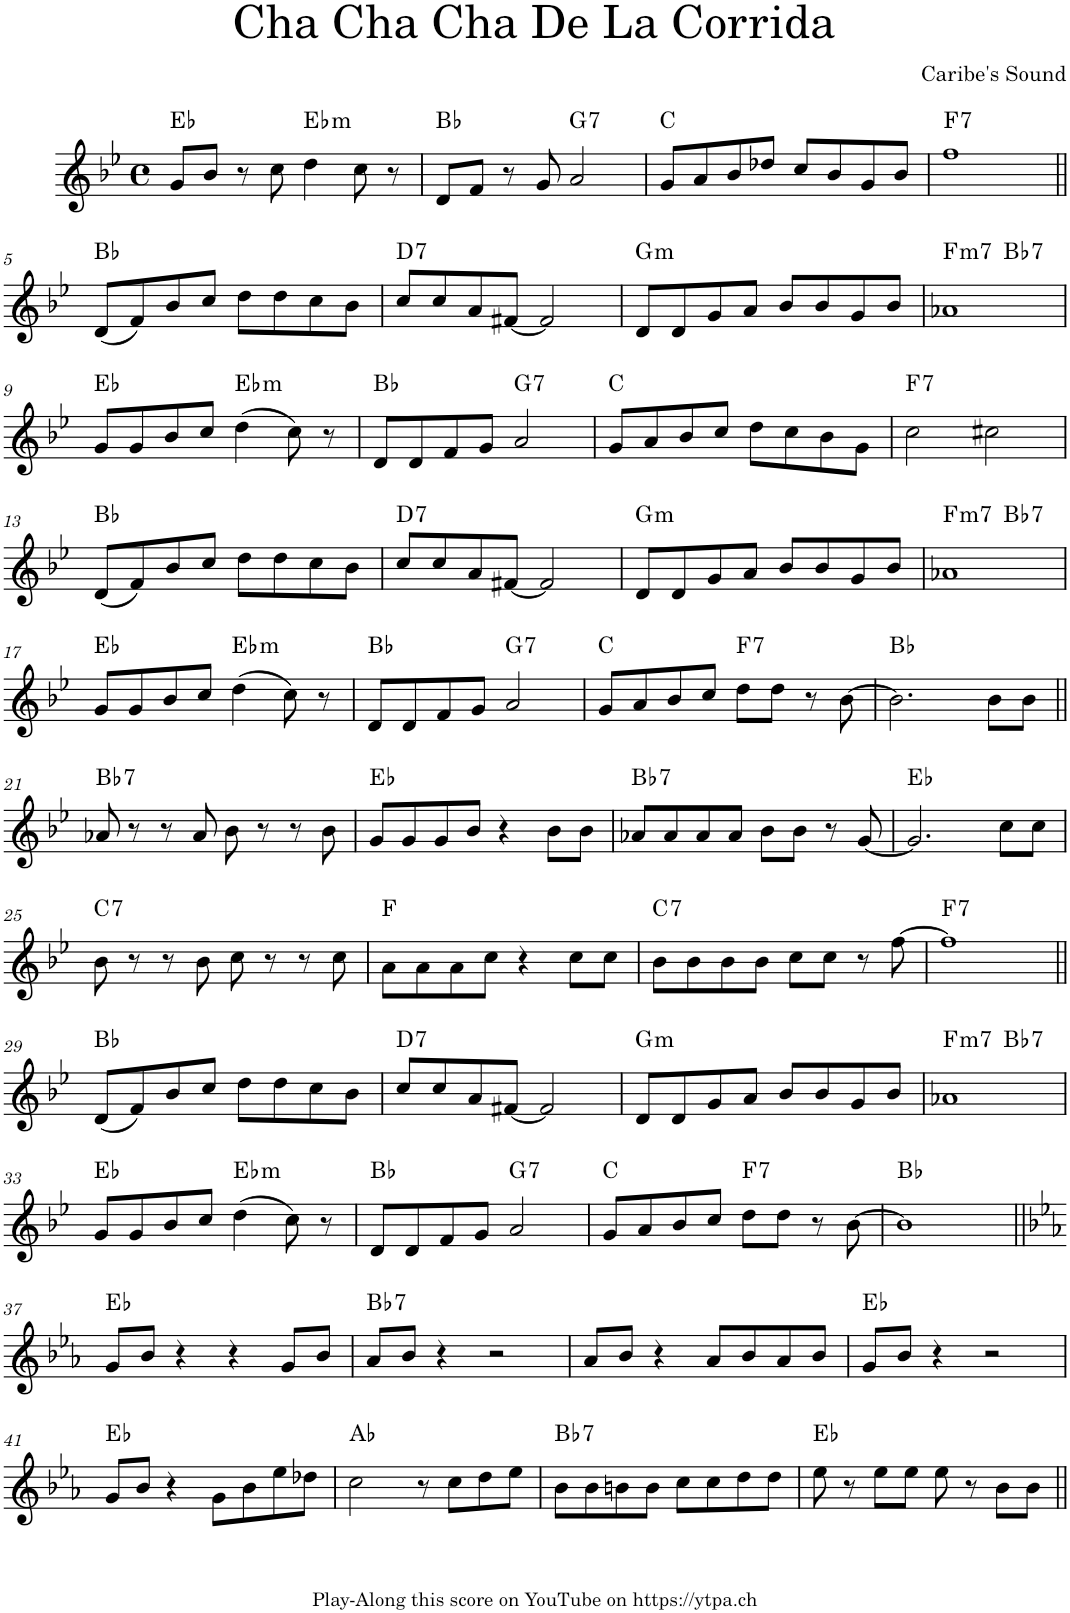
**kern	**harte
*part1	*part1
*staff1	*
*I"Piano	*
*I'Pno.	*
*clefG2	*
*k[b-e-]	*
*M4/4	*
*met(c)	*
=1	=1
8g/L	Eb:maj
8b-/J	.
8r	.
8cc\	.
!	!LO:H:kt=m
4dd\	Eb:min
8cc\	.
8r	.
=2	=2
8d/L	Bb:maj
8f/J	.
8r	.
8g/	.
!	!LO:H:kt=7
2a/	G:7
=3	=3
8g/L	C:maj
8a/	.
8b-/	.
8dd-X/J	.
8cc/L	.
8b-/	.
8g/	.
8b-/J	.
=4	=4
!	!LO:H:kt=7
1ff	F:7
!!LO:LB:g=z
=5||	=5||
(8d/L	Bb:maj
8f/)	.
8b-/	.
8cc/J	.
8dd\L	.
8dd\	.
8cc\	.
8b-\J	.
=6	=6
!	!LO:H:kt=7
8cc/L	D:7
8cc/	.
8a/	.
[8f#X/J	.
2f#/]	.
=7	=7
!	!LO:H:kt=m
8d/L	G:min
8d/	.
8g/	.
8a/J	.
8b-/L	.
8b-/	.
8g/	.
8b-/J	.
=8	=8
!	!LO:H:kt=m7
*^	*
1a-X	2ryy	F:min7
!	!	!LO:H:kt=7
.	2ryy	Bb:7
*v	*v	*
!!LO:LB:g=z
=9	=9
8g/L	Eb:maj
8g/	.
8b-/	.
8cc/J	.
!	!LO:H:kt=m
(4dd\	Eb:min
8cc\)	.
8r	.
=10	=10
8d/L	Bb:maj
8d/	.
8f/	.
8g/J	.
!	!LO:H:kt=7
2a/	G:7
=11	=11
8g/L	C:maj
8a/	.
8b-/	.
8cc/J	.
8dd\L	.
8cc\	.
8b-\	.
8g\J	.
=12	=12
!	!LO:H:kt=7
2cc\	F:7
2cc#X\	.
!!LO:LB:g=z
=13	=13
(8d/L	Bb:maj
8f/)	.
8b-/	.
8cc/J	.
8dd\L	.
8dd\	.
8cc\	.
8b-\J	.
=14	=14
!	!LO:H:kt=7
8cc/L	D:7
8cc/	.
8a/	.
[8f#X/J	.
2f#/]	.
=15	=15
!	!LO:H:kt=m
8d/L	G:min
8d/	.
8g/	.
8a/J	.
8b-/L	.
8b-/	.
8g/	.
8b-/J	.
=16	=16
!	!LO:H:kt=m7
*^	*
1a-X	2ryy	F:min7
!	!	!LO:H:kt=7
.	2ryy	Bb:7
*v	*v	*
!!LO:LB:g=z
=17	=17
8g/L	Eb:maj
8g/	.
8b-/	.
8cc/J	.
!	!LO:H:kt=m
(4dd\	Eb:min
8cc\)	.
8r	.
=18	=18
8d/L	Bb:maj
8d/	.
8f/	.
8g/J	.
!	!LO:H:kt=7
2a/	G:7
=19	=19
8g/L	C:maj
8a/	.
8b-/	.
8cc/J	.
!	!LO:H:kt=7
8dd\L	F:7
8dd\J	.
8r	.
[8b-\	.
=20	=20
2.b-\]	Bb:maj
8b-\L	.
8b-\J	.
!!LO:LB:g=z
=21||	=21||
!	!LO:H:kt=7
8a-X/	Bb:7
8r	.
8r	.
8a-/	.
8b-\	.
8r	.
8r	.
8b-\	.
=22	=22
8g/L	Eb:maj
8g/	.
8g/	.
8b-/J	.
4r	.
8b-\L	.
8b-\J	.
=23	=23
!	!LO:H:kt=7
8a-X/L	Bb:7
8a-/	.
8a-/	.
8a-/J	.
8b-\L	.
8b-\J	.
8r	.
[8g/	.
=24	=24
2.g/]	Eb:maj
8cc\L	.
8cc\J	.
!!LO:LB:g=z
=25	=25
!	!LO:H:kt=7
8b-\	C:7
8r	.
8r	.
8b-\	.
8cc\	.
8r	.
8r	.
8cc\	.
=26	=26
8a\L	F:maj
8a\	.
8a\	.
8cc\J	.
4r	.
8cc\L	.
8cc\J	.
=27	=27
!	!LO:H:kt=7
8b-\L	C:7
8b-\	.
8b-\	.
8b-\J	.
8cc\L	.
8cc\J	.
8r	.
[8ff\	.
=28	=28
!	!LO:H:kt=7
1ff]	F:7
!!LO:LB:g=z
=29||	=29||
(8d/L	Bb:maj
8f/)	.
8b-/	.
8cc/J	.
8dd\L	.
8dd\	.
8cc\	.
8b-\J	.
=30	=30
!	!LO:H:kt=7
8cc/L	D:7
8cc/	.
8a/	.
[8f#X/J	.
2f#/]	.
=31	=31
!	!LO:H:kt=m
8d/L	G:min
8d/	.
8g/	.
8a/J	.
8b-/L	.
8b-/	.
8g/	.
8b-/J	.
=32	=32
!	!LO:H:kt=m7
*^	*
1a-X	2ryy	F:min7
!	!	!LO:H:kt=7
.	2ryy	Bb:7
*v	*v	*
!!LO:LB:g=z
=33	=33
8g/L	Eb:maj
8g/	.
8b-/	.
8cc/J	.
!	!LO:H:kt=m
(4dd\	Eb:min
8cc\)	.
8r	.
=34	=34
8d/L	Bb:maj
8d/	.
8f/	.
8g/J	.
!	!LO:H:kt=7
2a/	G:7
=35	=35
8g/L	C:maj
8a/	.
8b-/	.
8cc/J	.
!	!LO:H:kt=7
8dd\L	F:7
8dd\J	.
8r	.
[8b-\	.
=36	=36
1b-]	Bb:maj
!!LO:LB:g=z
=37||	=37||
*k[b-e-a-]	*
8g/L	Eb:maj
8b-/J	.
4r	.
4r	.
8g/L	.
8b-/J	.
=38	=38
!	!LO:H:kt=7
8a-/L	Bb:7
8b-/J	.
4r	.
2r	.
=39	=39
8a-/L	.
8b-/J	.
4r	.
8a-/L	.
8b-/	.
8a-/	.
8b-/J	.
=40	=40
8g/L	Eb:maj
8b-/J	.
4r	.
2r	.
!!LO:LB:g=z
=41	=41
8g/L	Eb:maj
8b-/J	.
4r	.
8g\L	.
8b-\	.
8ee-\	.
8dd-X\J	.
=42	=42
2cc\	Ab:maj
8r	.
8cc\L	.
8dd\	.
8ee-\J	.
=43	=43
!	!LO:H:kt=7
8b-\L	Bb:7
8b-\	.
8bn\	.
8b\J	.
8cc\L	.
8cc\	.
8dd\	.
8dd\J	.
=44	=44
8ee-\	Eb:maj
8r	.
8ee-\L	.
8ee-\J	.
8ee-\	.
8r	.
8b-\L	.
8b-\J	.
=||	=||
*-	*-
